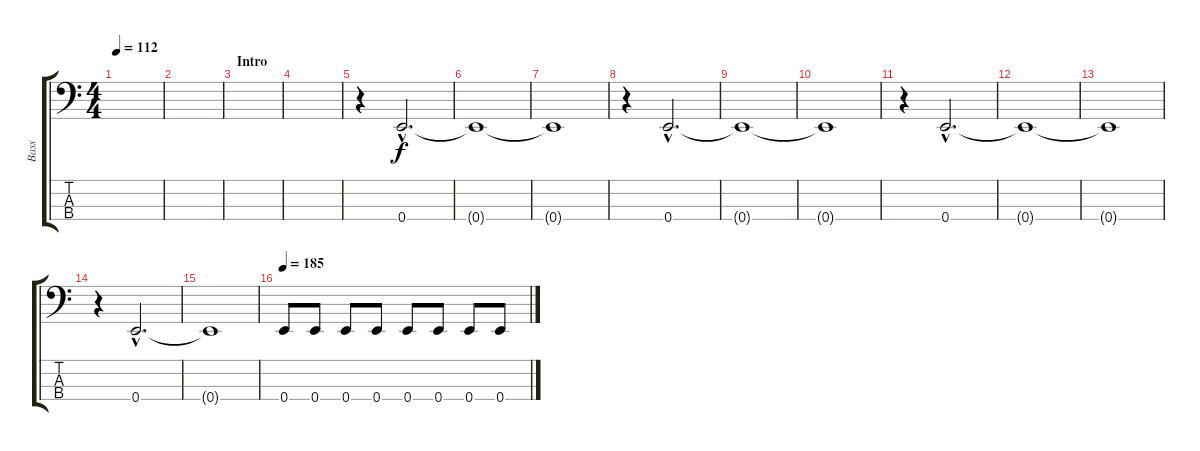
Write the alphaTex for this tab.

\track ("Bass" "Bass") {instrument electricbasspick}
\staff {score tabs}
\tuning (G2 D2 A1 E1) {hide}
\ts (4 4)
\tempo 112
\clef f4
\ks c
|
|
\section ("" "Intro")
|
|
r.4 0.4{hac}.2{d} |
0.4{t}.1 |
0.4{t}.1 |
r.4 0.4{hac}.2{d} |
0.4{t}.1 |
0.4{t}.1 |
r.4 0.4{hac}.2{d} |
0.4{t}.1 |
0.4{t}.1 |
r.4 0.4{hac}.2{d} |
0.4{t}.1 |
\tempo 185
0.4.8 0.4.8 0.4.8 0.4.8 0.4.8 0.4.8 0.4.8 0.4.8
